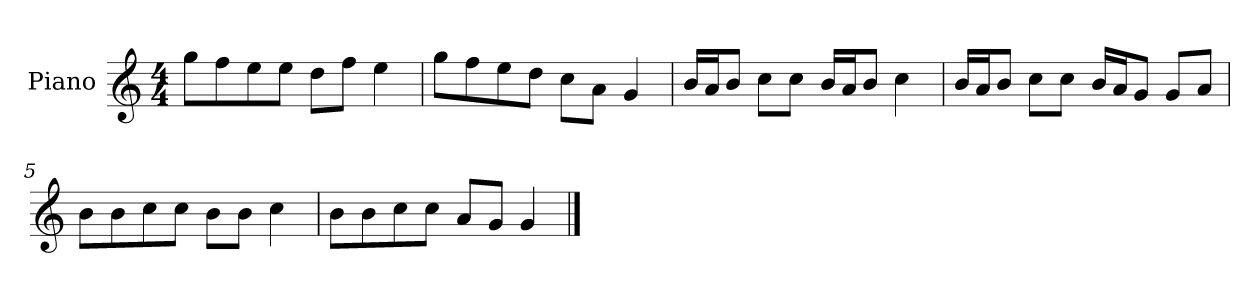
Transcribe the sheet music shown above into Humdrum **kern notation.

**kern
*part1
*staff1
*I"Piano
*I'P-no
*clefG2
*k[]
*M4/4
*MM90
=1
8gg\L
8ff\
8ee\
8ee\J
8dd\L
8ff\J
4ee\
=2
8gg\L
8ff\
8ee\
8dd\J
8cc\L
8a\J
4g/
=3
16b/LL
16a/J
8b/J
8cc\L
8cc\J
16b/LL
16a/J
8b/J
4cc\
=4
16b/LL
16a/J
8b/J
8cc\L
8cc\J
16b/LL
16a/J
8g/J
8g/L
8a/J
=5
8b\L
8b\
8cc\
8cc\J
8b\L
8b\J
4cc\
!!LO:LB:g=z
=6
8b\L
8b\
8cc\
8cc\J
8a/L
8g/J
4g/
==
*-
